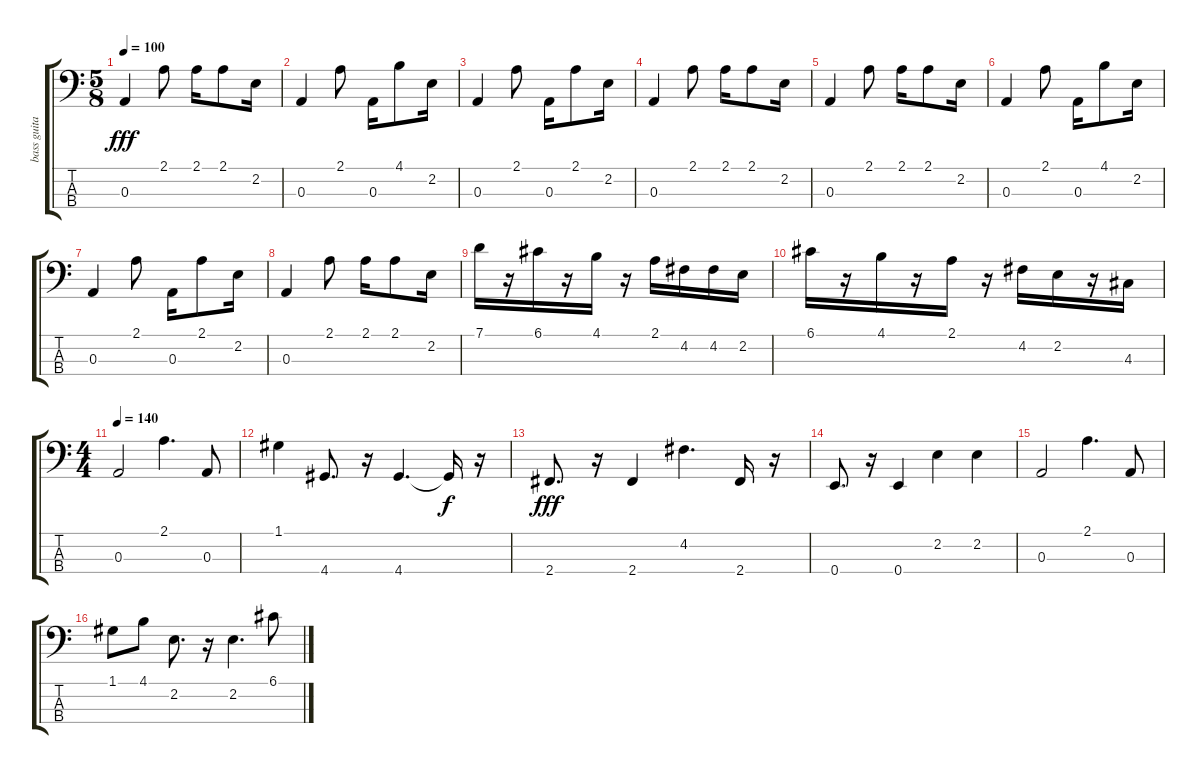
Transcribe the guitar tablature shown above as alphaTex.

\track ("bass guitar" "bass guita") {instrument fretlessbass}
\staff {score tabs}
\tuning (G2 D2 A1 E1) {hide}
\ts (5 8)
\tempo 100
\clef f4
\ks c
0.3.4{dy fff} 2.1.8 2.1.16 2.1.8 2.2.16 |
0.3.4 2.1.8 0.3.16 4.1.8 2.2.16 |
0.3.4 2.1.8 0.3.16 2.1.8 2.2.16 |
0.3.4 2.1.8 2.1.16 2.1.8 2.2.16 |
0.3.4 2.1.8 2.1.16 2.1.8 2.2.16 |
0.3.4 2.1.8 0.3.16 4.1.8 2.2.16 |
0.3.4 2.1.8 0.3.16 2.1.8 2.2.16 |
0.3.4 2.1.8 2.1.16 2.1.8 2.2.16 |
7.1.16 r.16 6.1.16 r.16 4.1.16 r.16 2.1.16 4.2.16 4.2.16 2.2.16 |
6.1.16 r.16 4.1.16 r.16 2.1.16 r.16 4.2.16 2.2.16 r.16 4.3.16 |
\ts (4 4)
\tempo 140
0.3.2 2.1.4{d} 0.3.8 |
1.1.4 4.4.8{d} r.16 4.4.4{d} 4.4{t}.16{dy f} r.16 |
2.4.8{d dy fff} r.16 2.4.4 4.2.4{d} 2.4.16 r.16 |
0.4.8{d} r.16 0.4.4 2.2.4 2.2.4 |
0.3.2 2.1.4{d} 0.3.8 |
1.1.8 4.1.8 2.2.8{d} r.16 2.2.4{d} 6.1.8
